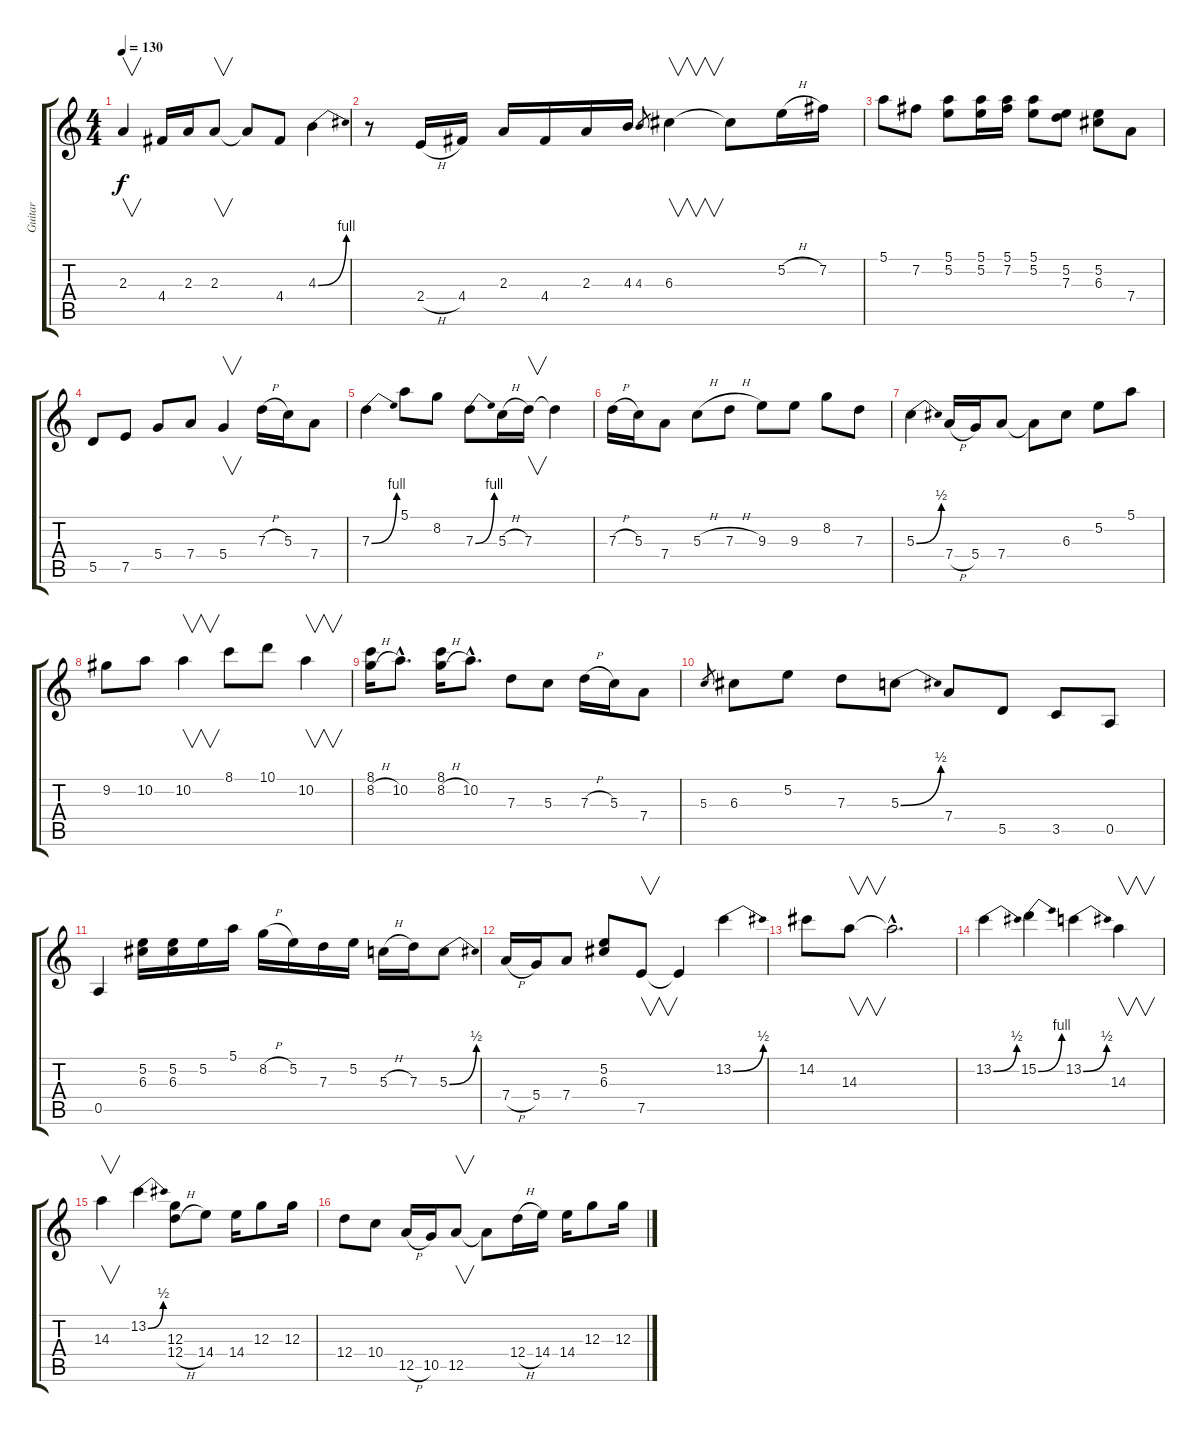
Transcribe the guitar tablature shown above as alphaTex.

\track ("Guitar" "Guitar") {instrument electricguitarclean}
\staff {score tabs}
\tuning (E4 B3 G3 D3 A2 E2) {hide}
\ts (4 4)
\tempo 130
\clef g2
\ks c
2.3.4{v dy f} 4.4.16 2.3.16 2.3.8{v} 2.3{t}.8 4.4.8 4.3{be (bend 0 0 60 4)}.4 |
r.8 2.4{h}.16 4.4.16 2.3.16 4.4.16 2.3.16 4.3.16 4.3.8{gr} 6.3.4{v} 6.3{t}.8 5.2{h}.16 7.2.16 |
5.1.8 7.2.8 (5.1 5.2).8 (5.1 5.2).16 (5.1 7.2).16 (5.1 5.2).8 (5.2 7.3).8 (5.2 6.3).8 7.4.8 |
5.5.8 7.5.8 5.4.8 7.4.8 5.4.4{v} 7.3{h}.16 5.3.16 7.4.8 |
7.3{be (bend 0 0 60 4)}.4 5.1.8 8.2.8 7.3{be (bend 0 0 60 4)}.8 5.3{h}.16 7.3.16{v} 7.3{t}.4 |
7.3{h}.16 5.3.16 7.4.8 5.3{h}.8 7.3{h}.8 9.3.8 9.3.8 8.2.8 7.3.8 |
5.3{be (bend 0 0 60 2)}.4 7.4{h}.16 5.4.16 7.4.8 7.4{t}.8 6.3.8 5.2.8 5.1.8 |
9.2.8 10.2.8 10.2.4{v} 8.1.8 10.1.8 10.2.4{v} |
(8.1 8.2{h}).16 10.2{hac}.8{d} (8.1 8.2{h}).16 10.2{hac}.8{d} 7.3.8 5.3.8 7.3{h}.16 5.3.16 7.4.8 |
5.3.8{gr} 6.3.8 5.2.8 7.3.8 5.3{be (bend 0 0 60 2)}.8 7.4.8 5.5.8 3.5.8 0.5.8 |
0.5.4 (5.2 6.3).16 (5.2 6.3).16 5.2.16 5.1.16 8.2{h}.16 5.2.16 7.3.16 5.2.16 5.3{h}.16 7.3.16 5.3{be (bend 0 0 60 2)}.8 |
7.4{h}.16 5.4.16 7.4.8 (5.2 6.3).8 7.5.8{v} 7.5{t}.4 13.2{be (bend 0 0 60 2)}.4 |
14.2.8 14.3.8{v} 14.3{hac t}.2{d} |
13.2{be (bend 0 0 60 2)}.4 15.2{be (bend 0 0 60 4)}.4 13.2{be (bend 0 0 60 2)}.4 14.3.4{v} |
14.3.4{v} 13.2{be (bend 0 0 60 2)}.4 (12.3 12.4{h}).8 14.4.8 14.4.16 12.3.8 12.3.16 |
12.4.8 10.4.8 12.5{h}.16 10.5.16 12.5.8{v} 12.5{t}.8 12.4{h}.16 14.4.16 14.4.16 12.3.8 12.3.16
